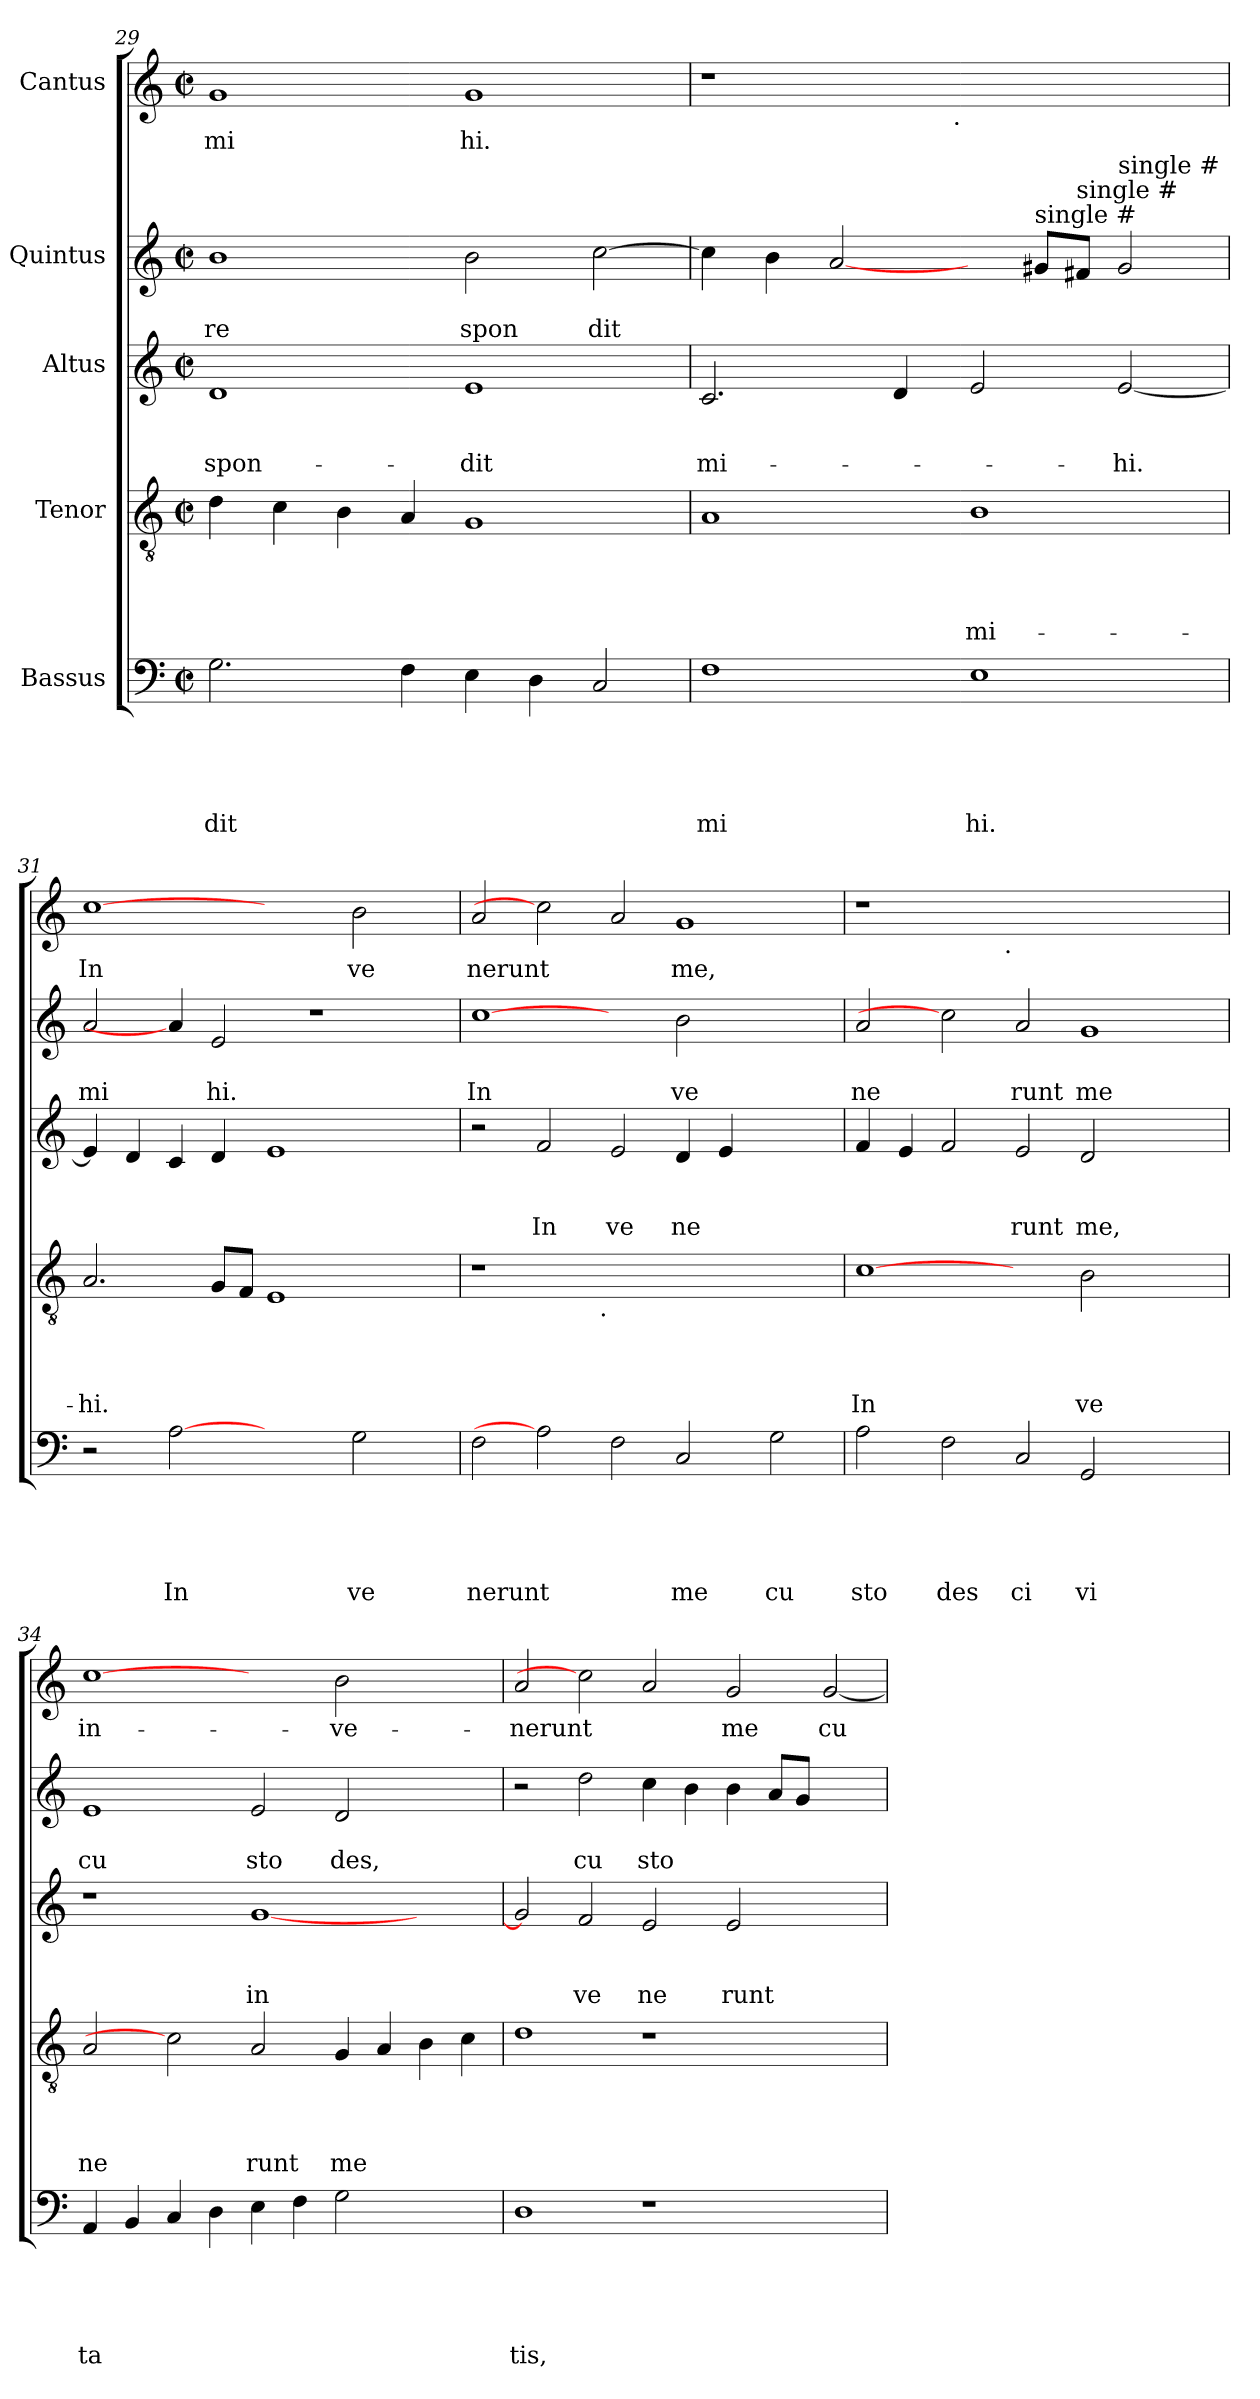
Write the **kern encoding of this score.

**kern	**text	**text	**text	**text	**text	**kern	**text	**text	**text	**text	**kern	**text	**text	**text	**kern	**text	**text	**kern	**text
*part5	*part5	*part5	*part5	*part5	*part5	*part4	*part4	*part4	*part4	*part4	*part3	*part3	*part3	*part3	*part2	*part2	*part2	*part1	*part1
*staff5	*staff5	*staff5	*staff5	*staff5	*staff5	*staff4	*staff4	*staff4	*staff4	*staff4	*staff3	*staff3	*staff3	*staff3	*staff2	*staff2	*staff2	*staff1	*staff1
*I"Bassus	*	*	*	*	*	*I"Tenor	*	*	*	*	*I"Altus	*	*	*	*I"Quintus	*	*	*I"Cantus	*
*clefF4	*	*	*	*	*	*clefGv2	*	*	*	*	*clefG2	*	*	*	*clefG2	*	*	*clefG2	*
*k[]	*	*	*	*	*	*k[]	*	*	*	*	*k[]	*	*	*	*k[]	*	*	*k[]	*
*C:	*	*	*	*	*	*C:	*	*	*	*	*C:	*	*	*	*C:	*	*	*C:	*
*M2/2	*	*	*	*	*	*M2/2	*	*	*	*	*M2/2	*	*	*	*M2/2	*	*	*M2/2	*
*met(c|)	*	*	*	*	*	*met(c|)	*	*	*	*	*met(c|)	*	*	*	*met(c|)	*	*	*met(c|)	*
=29	=29	=29	=29	=29	=29	=29	=29	=29	=29	=29	=29	=29	=29	=29	=29	=29	=29	=29	=29
!	!	!	!	!	!LO:LY:b	!	!	!	!	!	!	!	!	!LO:LY:b	!	!	!LO:LY:b	!	!LO:LY:b
2.G\	.	.	.	.	dit	4d\	.	.	.	.	1d	.	.	spon-	1b	.	re	1g	mi
.	.	.	.	.	.	4c\	.	.	.	.	.	.	.	.	.	.	.	.	.
.	.	.	.	.	.	4B\	.	.	.	.	.	.	.	.	.	.	.	.	.
4F\	.	.	.	.	.	4A/	.	.	.	.	.	.	.	.	.	.	.	.	.
!	!	!	!	!	!	!	!	!	!	!	!	!	!	!LO:LY:b	!	!	!LO:LY:b	!	!LO:LY:b
4E\	.	.	.	.	.	1G	.	.	.	.	1e	.	.	-dit	2b\	.	spon	1g	hi.
4D\	.	.	.	.	.	.	.	.	.	.	.	.	.	.	.	.	.	.	.
!	!	!	!	!	!	!	!	!	!	!	!	!	!	!	!	!	!LO:LY:b	!	!
2C/	.	.	.	.	.	.	.	.	.	.	.	.	.	.	[>2cc\	.	dit	.	.
=30	=30	=30	=30	=30	=30	=30	=30	=30	=30	=30	=30	=30	=30	=30	=30	=30	=30	=30	=30
!	!	!	!	!	!LO:LY:b	!	!	!	!	!	!	!	!	!LO:LY:b	!	!	!	!	!
*	*	*	*	*	*	*	*	*	*	*	*	*	*	*	*	*	*	*^	*
1F	.	.	.	.	mi	1A	.	.	.	.	2.c/	.	.	mi-	4cc\]	.	.	1r	2ryy	.
.	.	.	.	.	.	.	.	.	.	.	.	.	.	.	4b\	.	.	.	.	.
.	.	.	.	.	.	.	.	.	.	.	.	.	.	.	[2a/	.	.	.	4...ryy	.
.	.	.	.	.	.	.	.	.	.	.	4d/	.	.	.	.	.	.	.	.	.
!	!	!	!	!	!	!	!	!	!	!	!	!	!	!	!	!	!	!	!LO:TX:b:t=.	!
.	.	.	.	.	.	.	.	.	.	.	.	.	.	.	.	.	.	.	1ryy	.
!	!	!	!	!	!LO:LY:b	!	!	!	!	!LO:LY:b	!	!	!	!	!	!	!	!	!	!
1E	.	.	.	.	hi.	1B	.	.	.	mi-	2e/	.	.	.	4ryy	.	.	1ryy	.	.
!	!	!	!	!	!	!	!	!	!	!	!	!	!	!	!LO:TX:a:t=single #	!	!	!	!	!
.	.	.	.	.	.	.	.	.	.	.	.	.	.	.	8g#/L	.	.	.	.	.
!	!	!	!	!	!	!	!	!	!	!	!	!	!	!	!LO:TX:a:t=single #	!	!	!	!	!
.	.	.	.	.	.	.	.	.	.	.	.	.	.	.	8f#/J	.	.	.	.	.
!	!	!	!	!	!	!	!	!	!	!	!	!	!	!	!LO:TX:a:t=single #	!	!	!	!	!
!	!	!	!	!	!	!	!	!	!	!	!	!	!	!LO:LY:b	!	!	!	!	!	!
.	.	.	.	.	.	.	.	.	.	.	[<2e/	.	.	-hi.	2g#/	.	.	.	.	.
.	.	.	.	.	.	.	.	.	.	.	.	.	.	.	.	.	.	.	32ryy	.
=31	=31	=31	=31	=31	=31	=31	=31	=31	=31	=31	=31	=31	=31	=31	=31	=31	=31	=31	=31	=31
!	!	!	!	!	!	!	!	!	!	!LO:LY:b	!	!	!	!	!	!	!LO:LY:b	!	!	!LO:LY:b
*	*	*	*	*	*	*	*	*	*	*	*	*	*	*	*	*	*	*v	*v	*
2r	.	.	.	.	.	2.A/	.	.	.	-hi.	4e/]	.	.	.	2a/	.	mi	[1cc	In
.	.	.	.	.	.	.	.	.	.	.	4d/	.	.	.	.	.	.	.	.
!	!	!	!	!	!LO:LY:b	!	!	!	!	!	!	!	!	!	!	!	!	!	!
[2A	.	.	.	.	In	.	.	.	.	.	4c/	.	.	.	4a/]	.	.	.	.
!	!	!	!	!	!	!	!	!	!	!	!	!	!	!	!	!	!LO:LY:b	!	!
.	.	.	.	.	.	8G/L	.	.	.	.	4d/	.	.	.	2e/	.	hi.	.	.
.	.	.	.	.	.	8F/J	.	.	.	.	.	.	.	.	.	.	.	.	.
2ryy	.	.	.	.	.	1E	.	.	.	.	1e	.	.	.	.	.	.	2ryy	.
.	.	.	.	.	.	.	.	.	.	.	.	.	.	.	1r	.	.	.	.
!	!	!	!	!	!LO:LY:b	!	!	!	!	!	!	!	!	!	!	!	!	!	!LO:LY:b
2G\	.	.	.	.	ve	.	.	.	.	.	.	.	.	.	.	.	.	2b\	ve
4ryy	.	.	.	.	.	4ryy	.	.	.	.	4ryy	.	.	.	.	.	.	4ryy	.
!!LO:PB:g=z
=32	=32	=32	=32	=32	=32	=32	=32	=32	=32	=32	=32	=32	=32	=32	=32	=32	=32	=32	=32
!	!	!	!	!	!LO:LY:b	!	!	!	!	!	!	!	!	!	!	!	!LO:LY:b	!	!LO:LY:b
*	*	*	*	*	*	*^	*	*	*	*	*	*	*	*	*	*	*	*	*
2F\	.	.	.	.	nerunt	1r	2ryy	.	.	.	.	2r	.	.	.	[1cc	.	In	2a/	nerunt
!	!	!	!	!	!	!	!	!	!	!	!	!	!	!	!LO:LY:b	!	!	!	!	!
2A]	.	.	.	.	.	.	4...ryy	.	.	.	.	2f/	.	.	In	.	.	.	2cc]	.
!	!	!	!	!	!	!	!LO:TX:b:t=.	!	!	!	!	!	!	!	!	!	!	!	!	!
.	.	.	.	.	.	.	1ryy	.	.	.	.	.	.	.	.	.	.	.	.	.
!	!	!	!	!	!	!	!	!	!	!	!	!	!	!	!LO:LY:b	!	!	!	!	!
2F\	.	.	.	.	.	1.ryy	.	.	.	.	.	2e/	.	.	ve	2ryy	.	.	2a/	.
!	!	!	!	!	!LO:LY:b	!	!	!	!	!	!	!	!	!	!LO:LY:b	!	!	!LO:LY:b	!	!LO:LY:b
2C/	.	.	.	.	me	.	.	.	.	.	.	4d/	.	.	ne	2b\	.	ve	1g	me,
.	.	.	.	.	.	.	.	.	.	.	.	4e/	.	.	.	.	.	.	.	.
.	.	.	.	.	.	.	2ryy	.	.	.	.	.	.	.	.	.	.	.	.	.
!	!	!	!	!	!LO:LY:b	!	!	!	!	!	!	!	!	!	!	!	!	!	!	!
2G\	.	.	.	.	cu	.	.	.	.	.	.	2ryy	.	.	.	2ryy	.	.	.	.
.	.	.	.	.	.	.	32ryy	.	.	.	.	.	.	.	.	.	.	.	.	.
=33	=33	=33	=33	=33	=33	=33	=33	=33	=33	=33	=33	=33	=33	=33	=33	=33	=33	=33	=33	=33
!	!	!	!	!	!LO:LY:b	!	!	!	!	!	!LO:LY:b	!	!	!	!	!	!	!LO:LY:b	!	!
*	*	*	*	*	*	*v	*v	*	*	*	*	*	*	*	*	*	*	*	*^	*
2A\	.	.	.	.	sto	[1c	.	.	.	In	4f/	.	.	.	2a/	.	ne	1r	2ryy	.
.	.	.	.	.	.	.	.	.	.	.	4e/	.	.	.	.	.	.	.	.	.
!	!	!	!	!	!LO:LY:b	!	!	!	!	!	!	!	!	!	!	!	!	!	!	!
2F\	.	.	.	.	des	.	.	.	.	.	2f/	.	.	.	2cc]	.	.	.	4...ryy	.
!	!	!	!	!	!	!	!	!	!	!	!	!	!	!	!	!	!	!	!LO:TX:b:t=.	!
.	.	.	.	.	.	.	.	.	.	.	.	.	.	.	.	.	.	.	1ryy	.
!	!	!	!	!	!LO:LY:b	!	!	!	!	!	!	!	!	!LO:LY:b	!	!	!LO:LY:b	!	!	!
2C/	.	.	.	.	ci	2ryy	.	.	.	.	2e/	.	.	runt	2a/	.	runt	1.ryy	.	.
!	!	!	!	!	!LO:LY:b	!	!	!	!	!LO:LY:b	!	!	!	!LO:LY:b	!	!	!LO:LY:b	!	!	!
2GG/	.	.	.	.	vi	2B\	.	.	.	ve	2d/	.	.	me,	1g	.	me	.	.	.
.	.	.	.	.	.	.	.	.	.	.	.	.	.	.	.	.	.	.	2ryy	.
2ryy	.	.	.	.	.	2ryy	.	.	.	.	2ryy	.	.	.	.	.	.	.	.	.
.	.	.	.	.	.	.	.	.	.	.	.	.	.	.	.	.	.	.	32ryy	.
=34	=34	=34	=34	=34	=34	=34	=34	=34	=34	=34	=34	=34	=34	=34	=34	=34	=34	=34	=34	=34
!	!	!	!	!	!LO:LY:b	!	!	!	!	!LO:LY:b	!	!	!	!	!	!	!LO:LY:b	!	!	!LO:LY:b
*	*	*	*	*	*	*	*	*	*	*	*	*	*	*	*	*	*	*v	*v	*
4AA/	.	.	.	.	ta	2A/	.	.	.	ne	1r	.	.	.	1e	.	cu	[1cc	in-
4BB/	.	.	.	.	.	.	.	.	.	.	.	.	.	.	.	.	.	.	.
4C/	.	.	.	.	.	2c]	.	.	.	.	.	.	.	.	.	.	.	.	.
4D\	.	.	.	.	.	.	.	.	.	.	.	.	.	.	.	.	.	.	.
!	!	!	!	!	!	!	!	!	!	!LO:LY:b	!	!	!	!LO:LY:b	!	!	!LO:LY:b	!	!
4E\	.	.	.	.	.	2A/	.	.	.	runt	[<1g	.	.	in	2e/	.	sto	2ryy	.
4F\	.	.	.	.	.	.	.	.	.	.	.	.	.	.	.	.	.	.	.
!	!	!	!	!	!	!	!	!	!	!LO:LY:b	!	!	!	!	!	!	!LO:LY:b	!	!LO:LY:b
2G\	.	.	.	.	.	4G/	.	.	.	me	.	.	.	.	2d/	.	des,	2b\	-ve-
.	.	.	.	.	.	4A/	.	.	.	.	.	.	.	.	.	.	.	.	.
2ryy	.	.	.	.	.	4B\	.	.	.	.	2ryy	.	.	.	2ryy	.	.	2ryy	.
.	.	.	.	.	.	4c\	.	.	.	.	.	.	.	.	.	.	.	.	.
=35	=35	=35	=35	=35	=35	=35	=35	=35	=35	=35	=35	=35	=35	=35	=35	=35	=35	=35	=35
!	!	!	!	!	!LO:LY:b	!	!	!	!	!	!	!	!	!	!	!	!	!	!LO:LY:b
1D	.	.	.	.	tis,	1d	.	.	.	.	2g/]	.	.	.	2r	.	.	2a/	-nerunt
!	!	!	!	!	!	!	!	!	!	!	!	!	!	!LO:LY:b	!	!	!LO:LY:b	!	!
.	.	.	.	.	.	.	.	.	.	.	2f/	.	.	ve	2dd\	.	cu	2cc]	.
!	!	!	!	!	!	!	!	!	!	!	!	!	!	!LO:LY:b	!	!	!LO:LY:b	!	!
1r	.	.	.	.	.	1r	.	.	.	.	2e/	.	.	ne	4cc\	.	sto	2a/	.
.	.	.	.	.	.	.	.	.	.	.	.	.	.	.	4b\	.	.	.	.
!	!	!	!	!	!	!	!	!	!	!	!	!	!	!LO:LY:b	!	!	!	!	!LO:LY:b
.	.	.	.	.	.	.	.	.	.	.	2e/	.	.	runt	4b\	.	.	2g/	me
.	.	.	.	.	.	.	.	.	.	.	.	.	.	.	8a/L	.	.	.	.
.	.	.	.	.	.	.	.	.	.	.	.	.	.	.	8g/J	.	.	.	.
!	!	!	!	!	!	!	!	!	!	!	!	!	!	!	!	!	!	!	!LO:LY:b
2ryy	.	.	.	.	.	2ryy	.	.	.	.	2ryy	.	.	.	2ryy	.	.	[<2g/	cu-
=	=	=	=	=	=	=	=	=	=	=	=	=	=	=	=	=	=	=	=
*-	*-	*-	*-	*-	*-	*-	*-	*-	*-	*-	*-	*-	*-	*-	*-	*-	*-	*-	*-
